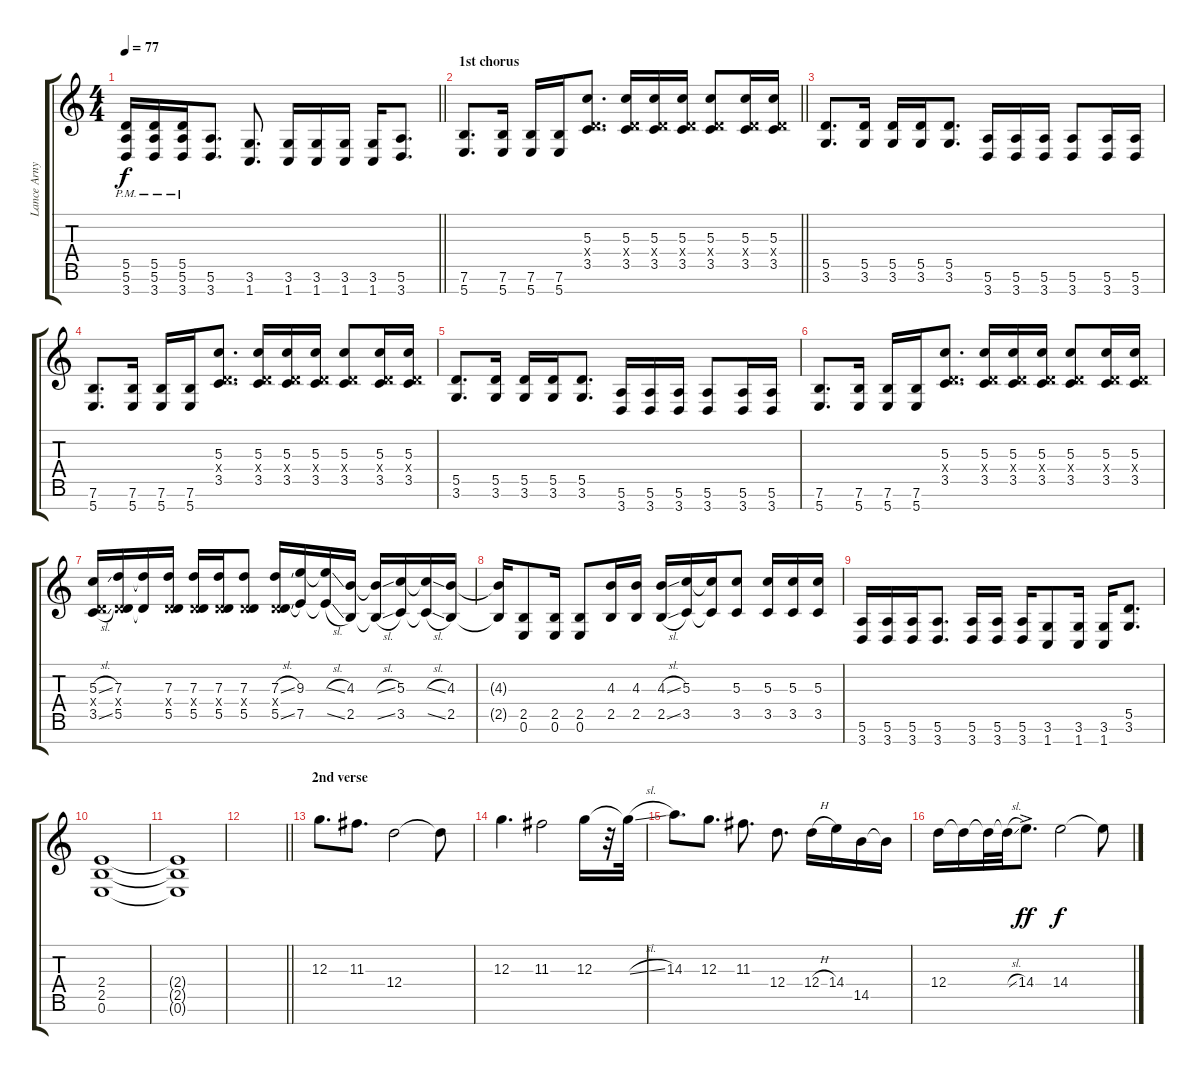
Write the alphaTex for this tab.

\track ("Lance Arny" "Lance Arny") {instrument overdrivenguitar}
\staff {score tabs}
\tuning (E4 B3 G3 D3 A2 E2 B1) {hide}
\ts (4 4)
\tempo 77
\clef g2
\barLineRight lightlight
\ks c
(5.5{pm} 5.6{pm} 3.7{pm}).16{dy f} (5.5{pm} 5.6{pm} 3.7{pm}).16 (5.5{pm} 5.6{pm} 3.7{pm}).16 (5.6 3.7).8{d} (3.6 1.7).8{d} (3.6 1.7).16 (3.6 1.7).16 (3.6 1.7).16 (3.6 1.7).16 (5.6 3.7).8{d} |
\section ("" "1st chorus")
\barLineRight lightlight
(7.6 5.7).8{d} (7.6 5.7).16 (7.6 5.7).16 (7.6 5.7).16 (5.3 0.4{x} 3.5).8{d} (5.3 0.4{x} 3.5).16 (5.3 0.4{x} 3.5).16 (5.3 0.4{x} 3.5).16 (5.3 0.4{x} 3.5).8 (5.3 0.4{x} 3.5).16 (5.3 0.4{x} 3.5).16 |
(5.5 3.6).8{d} (5.5 3.6).16 (5.5 3.6).16 (5.5 3.6).16 (5.5 3.6).8{d} (5.6 3.7).16 (5.6 3.7).16 (5.6 3.7).16 (5.6 3.7).8 (5.6 3.7).16 (5.6 3.7).16 |
(7.6 5.7).8{d} (7.6 5.7).16 (7.6 5.7).16 (7.6 5.7).16 (5.3 0.4{x} 3.5).8{d} (5.3 0.4{x} 3.5).16 (5.3 0.4{x} 3.5).16 (5.3 0.4{x} 3.5).16 (5.3 0.4{x} 3.5).8 (5.3 0.4{x} 3.5).16 (5.3 0.4{x} 3.5).16 |
(5.5 3.6).8{d} (5.5 3.6).16 (5.5 3.6).16 (5.5 3.6).16 (5.5 3.6).8{d} (5.6 3.7).16 (5.6 3.7).16 (5.6 3.7).16 (5.6 3.7).8 (5.6 3.7).16 (5.6 3.7).16 |
(7.6 5.7).8{d} (7.6 5.7).16 (7.6 5.7).16 (7.6 5.7).16 (5.3 0.4{x} 3.5).8{d} (5.3 0.4{x} 3.5).16 (5.3 0.4{x} 3.5).16 (5.3 0.4{x} 3.5).16 (5.3 0.4{x} 3.5).8 (5.3 0.4{x} 3.5).16 (5.3 0.4{x} 3.5).16 |
(5.3{sl} 0.4{x} 3.5{sl}).16 (7.3 0.4{x} 5.5).16 (7.3{t} 5.5{t}).16 (7.3 0.4{x} 5.5).16 (7.3 0.4{x} 5.5).16 (7.3 0.4{x} 5.5).16 (7.3 0.4{x} 5.5).8 (7.3{sl} 0.4{x} 5.5{sl}).16 (9.3 7.5).16 (9.3{sl t} 7.5{sl t}).16 (4.3 2.5).16 (4.3{sl t} 2.5{sl t}).16 (5.3 3.5).16 (5.3{sl t} 3.5{sl t}).16 (4.3 2.5).16 |
(4.3{t} 2.5{t}).16 (2.5 0.6).8 (2.5 0.6).16 (2.5 0.6).8 (4.3 2.5).16 (4.3 2.5).16 (4.3{sl} 2.5{sl}).16 (5.3 3.5).16 (5.3{t} 3.5{t}).16 (5.3 3.5).8 (5.3 3.5).16 (5.3 3.5).16 (5.3 3.5).16 |
(5.6 3.7).16 (5.6 3.7).16 (5.6 3.7).16 (5.6 3.7).8{d} (5.6 3.7).16 (5.6 3.7).16 (5.6 3.7).16 (3.6 1.7).8 (3.6 1.7).16 (3.6 1.7).16 (5.5 3.6).8{d} |
(2.4 2.5 0.6).1{volume 0} |
(2.4{t} 2.5{t} 0.6{t}).1 |
\barLineRight lightlight
|
\section ("" "2nd verse")
12.3.8{d volume 14} 11.3.8{d} 12.4.2 12.4{t}.8 |
12.3.4{d} 11.3.2 12.3.16 r.32 12.3{sl t}.32 |
14.3.8{d} 12.3.8{d} 11.3.8{d} 12.4.8{d} 12.4{h}.16 14.4.16 14.5.16 14.5{t}.16 |
12.4.16 12.4{t}.16 12.4{t}.32 12.4{sl t}.32 14.4{ac}.8{d dy ff} 14.4.2{dy f} 14.4{t}.8
